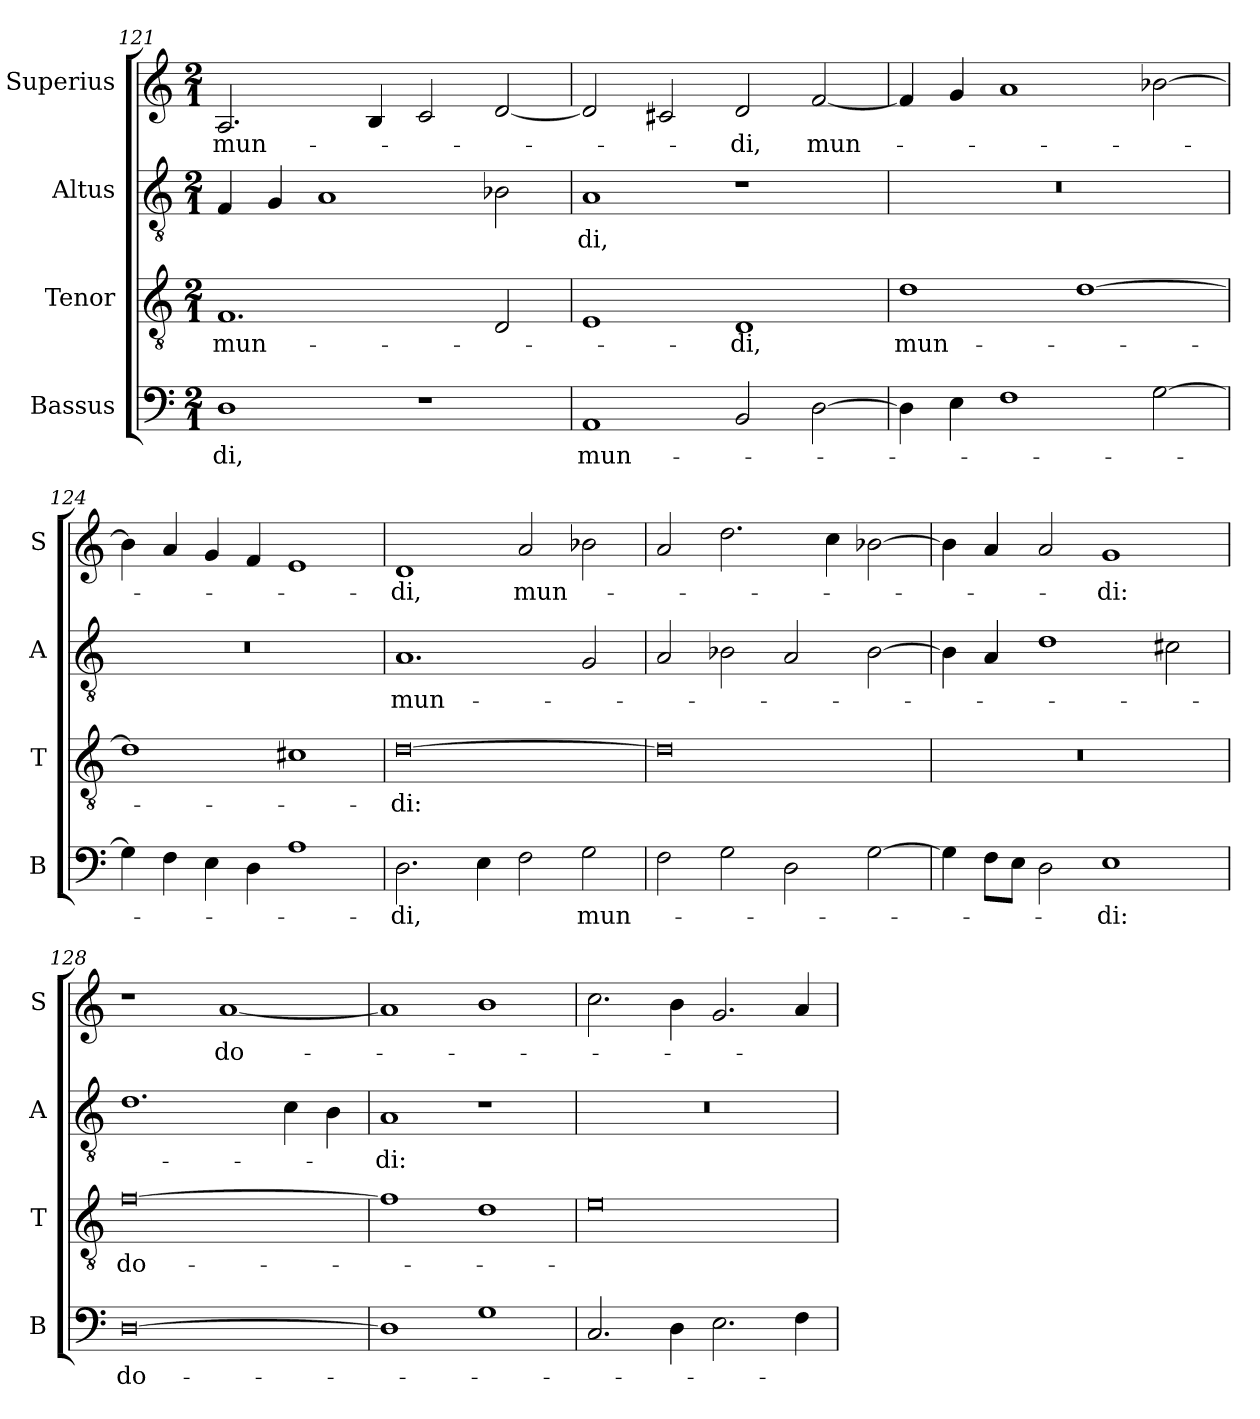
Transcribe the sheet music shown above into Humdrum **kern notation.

**kern	**text	**kern	**text	**kern	**text	**kern	**text
*part4	*part4	*part3	*part3	*part2	*part2	*part1	*part1
*staff4	*staff4	*staff3	*staff3	*staff2	*staff2	*staff1	*staff1
*I"Bassus	*	*I"Tenor	*	*I"Altus	*	*I"Superius	*
*I'B	*	*I'T	*	*I'A	*	*I'S	*
*clefF4	*	*clefGv2	*	*clefGv2	*	*clefG2	*
*k[]	*	*k[]	*	*k[]	*	*k[]	*
*M2/1	*	*M2/1	*	*M2/1	*	*M2/1	*
=121	=121	=121	=121	=121	=121	=121	=121
!	!LO:LY:i	!	!LO:LY:i	!	!	!	!LO:LY:i
1D	-di,	1.F	mun-	4F	.	2.A	mun-
.	.	.	.	4G	.	.	.
.	.	.	.	1A	.	.	.
.	.	.	.	.	.	4B	.
1r	.	.	.	.	.	2c	.
.	.	2D	.	2B-X	.	[2d	.
=122	=122	=122	=122	=122	=122	=122	=122
!	!LO:LY:i	!	!	!	!LO:LY:i	!	!
1AA	mun-	1E	.	1A	-di,	2d]	.
.	.	.	.	.	.	2c#X	.
!	!	!	!LO:LY:i	!	!	!	!LO:LY:i
2BB	.	1D	-di,	1r	.	2d	-di,
!	!	!	!	!	!	!	!LO:LY:i
[2D	.	.	.	.	.	[2f	mun-
=123	=123	=123	=123	=123	=123	=123	=123
!	!	!	!LO:LY:i	!	!	!	!
4D]	.	1d	mun-	0r	.	4f]	.
4E	.	.	.	.	.	4g	.
1F	.	.	.	.	.	1a	.
.	.	[1d	.	.	.	.	.
[2G	.	.	.	.	.	[2b-X	.
=124	=124	=124	=124	=124	=124	=124	=124
4G]	.	1d]	.	0r	.	4b-]	.
4F	.	.	.	.	.	4a	.
4E	.	.	.	.	.	4g	.
4D	.	.	.	.	.	4f	.
1A	.	1c#X	.	.	.	1e	.
=125	=125	=125	=125	=125	=125	=125	=125
!	!LO:LY:i	!	!	!	!LO:LY:i	!	!LO:LY:i
2.D	-di,	[0d	-di:	1.A	mun-	1d	-di,
4E	.	.	.	.	.	.	.
!	!	!	!	!	!	!	!LO:LY:i
2F	.	.	.	.	.	2a	mun-
!	!LO:LY:i	!	!	!	!	!	!
2G	mun-	.	.	2G	.	2b-i	.
=126	=126	=126	=126	=126	=126	=126	=126
2F	.	0d]	.	2A	.	2a	.
2G	.	.	.	2B-i	.	2.dd	.
2D	.	.	.	2A	.	.	.
.	.	.	.	.	.	4cc	.
[2G	.	.	.	[2B-i	.	[2b-i	.
=127	=127	=127	=127	=127	=127	=127	=127
4G]	.	0r	.	4B-]	.	4b-]	.
8FL	.	.	.	4A	.	4a	.
8EJ	.	.	.	.	.	.	.
2D	.	.	.	1d	.	2a	.
!	!LO:LY:i	!	!	!	!	!	!
1E	-di:	.	.	.	.	1g	-di:
.	.	.	.	2c#X	.	.	.
=128	=128	=128	=128	=128	=128	=128	=128
!	!LO:LY:i	!	!	!	!	!	!
[0D	do-	[0f	do-	1.d	.	1r	.
.	.	.	.	.	.	[1a	do-
.	.	.	.	4c	.	.	.
.	.	.	.	4B	.	.	.
=129	=129	=129	=129	=129	=129	=129	=129
!	!	!	!	!	!LO:LY:i	!	!
1D]	.	1f]	.	1A	-di:	1a]	.
1G	.	1d	.	1r	.	1b	.
=130	=130	=130	=130	=130	=130	=130	=130
2.C	.	0e	.	0r	.	2.cc	.
4D	.	.	.	.	.	4b	.
2.E	.	.	.	.	.	2.g	.
4F	.	.	.	.	.	4a	.
=	=	=	=	=	=	=	=
*-	*-	*-	*-	*-	*-	*-	*-
